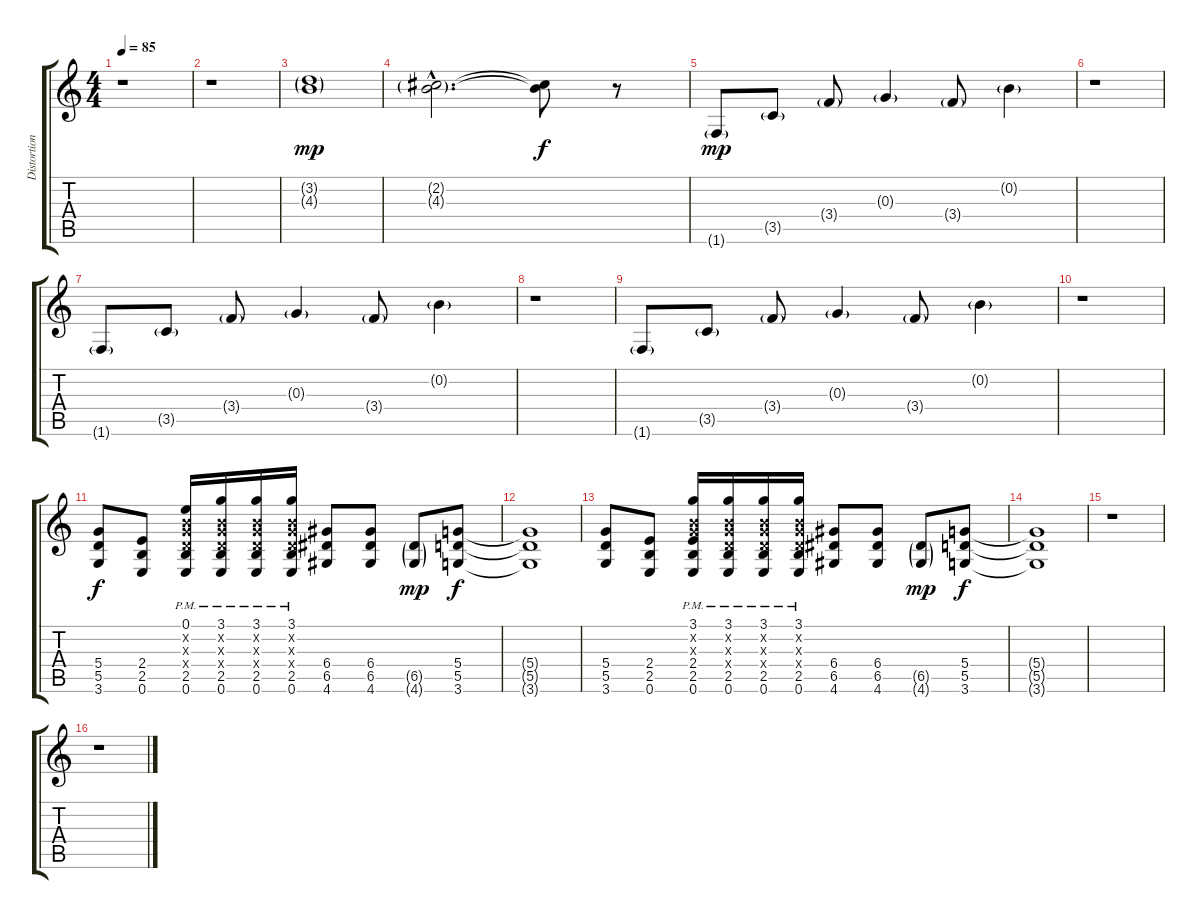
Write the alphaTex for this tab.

\track ("Distortion" "Distortion") {instrument distortionguitar}
\staff {score tabs}
\tuning (E4 B3 G3 D3 A2 E2) {hide}
\ts (4 4)
\tempo 85
\clef g2
\ks c
r.1{dy mp} |
r.1 |
(3.2{g} 4.3{g}).1 |
(2.2{g hac} 4.3{g hac}).2{d} (2.2{t} 4.3{t}).8{dy f} r.8 |
1.6{g}.8{dy mp} 3.5{g}.8 3.4{g}.8 0.3{g}.4 3.4{g}.8 0.2{g}.4 |
r.1 |
1.6{g}.8 3.5{g}.8 3.4{g}.8 0.3{g}.4 3.4{g}.8 0.2{g}.4 |
r.1 |
1.6{g}.8 3.5{g}.8 3.4{g}.8 0.3{g}.4 3.4{g}.8 0.2{g}.4 |
r.1 |
(5.4 5.5 3.6).8{dy f} (2.4 2.5 0.6).8 (0.1{pm} 0.2{x} 0.3{x} 0.4{x} 2.5{pm} 0.6{pm}).16 (3.1{pm} 0.2{x} 0.3{x} 0.4{x} 2.5{pm} 0.6{pm}).16 (3.1{pm} 0.2{x} 0.3{x} 0.4{x} 2.5{pm} 0.6{pm}).16 (3.1{pm} 0.2{x} 0.3{x} 0.4{x} 2.5{pm} 0.6{pm}).16 (6.4 6.5 4.6).8 (6.4 6.5 4.6).8 (6.5{g} 4.6{g}).8{dy mp} (5.4 5.5 3.6).8{dy f} |
(5.4{t} 5.5{t} 3.6{t}).1 |
(5.4 5.5 3.6).8 (2.4 2.5 0.6).8 (3.1{pm} 0.2{x} 0.3{x} 2.4{pm} 2.5{pm} 0.6{pm}).16 (3.1{pm} 0.2{x} 0.3{x} 0.4{x} 2.5{pm} 0.6{pm}).16 (3.1{pm} 0.2{x} 0.3{x} 0.4{x} 2.5{pm} 0.6{pm}).16 (3.1{pm} 0.2{x} 0.3{x} 0.4{x} 2.5{pm} 0.6{pm}).16 (6.4 6.5 4.6).8 (6.4 6.5 4.6).8 (6.5{g} 4.6{g}).8{dy mp} (5.4 5.5 3.6).8{dy f} |
(5.4{t} 5.5{t} 3.6{t}).1 |
r.1 |
r.1
